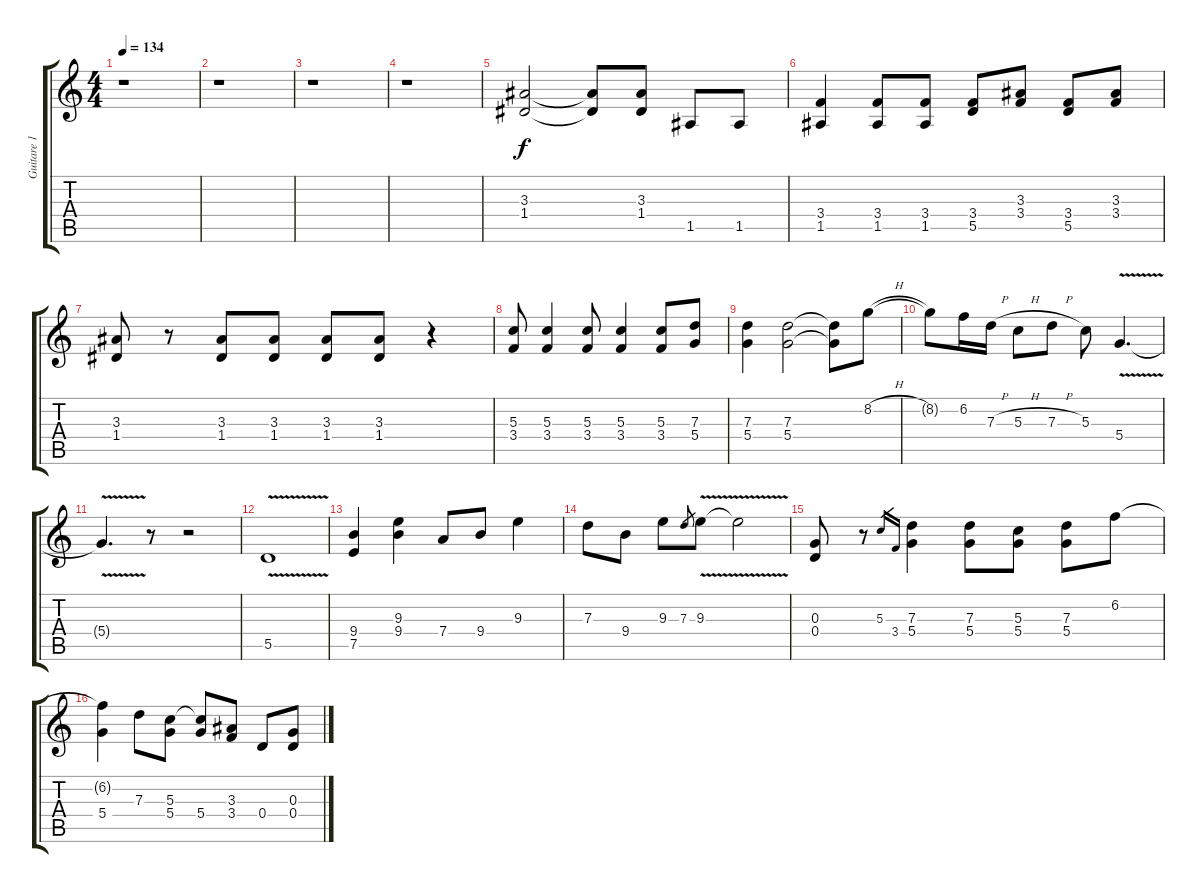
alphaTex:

\track ("Guitare 1" "Guitare 1") {instrument overdrivenguitar}
\staff {score tabs}
\tuning (E4 B3 G3 D3 A2 E2) {hide}
\ts (4 4)
\tempo 134
\clef g2
\ks c
r.1{dy f} |
r.1 |
r.1 |
r.1 |
(3.3 1.4).2 (3.3{t} 1.4{t}).8 (3.3 1.4).8 1.5.8 1.5.8 |
(3.4 1.5).4 (3.4 1.5).8 (3.4 1.5).8 (3.4 5.5).8 (3.3 3.4).8 (3.4 5.5).8 (3.3 3.4).8 |
(3.3 1.4).8 r.8 (3.3 1.4).8 (3.3 1.4).8 (3.3 1.4).8 (3.3 1.4).8 r.4 |
(5.3 3.4).8 (5.3 3.4).4 (5.3 3.4).8 (5.3 3.4).4 (5.3 3.4).8 (7.3 5.4).8 |
(7.3 5.4).4 (7.3 5.4).2 (7.3{t} 5.4{t}).8 8.2{h}.8 |
8.2{t}.8 6.2.16 7.3{h}.16 5.3{h}.8 7.3{h}.8 5.3.8 5.4{v}.4{d} |
5.4{v t}.4{d} r.8 r.2 |
5.5{v}.1 |
(9.4 7.5).4 (9.3 9.4).4 7.4.8 9.4.8 9.3.4 |
7.3.8 9.4.8 9.3.8 7.3.8{gr} 9.3{v}.8 9.3{v t}.2 |
(0.3 0.4).8 r.8 5.3.16{gr} 3.4.16{gr} (7.3 5.4).4 (7.3 5.4).8 (5.3 5.4).8 (7.3 5.4).8 6.2.8 |
(6.2{t} 5.4).4 7.3.8 (5.3 5.4).8 (5.3{t} 5.4).8 (3.3 3.4).8 0.4.8 (0.3 0.4).8
